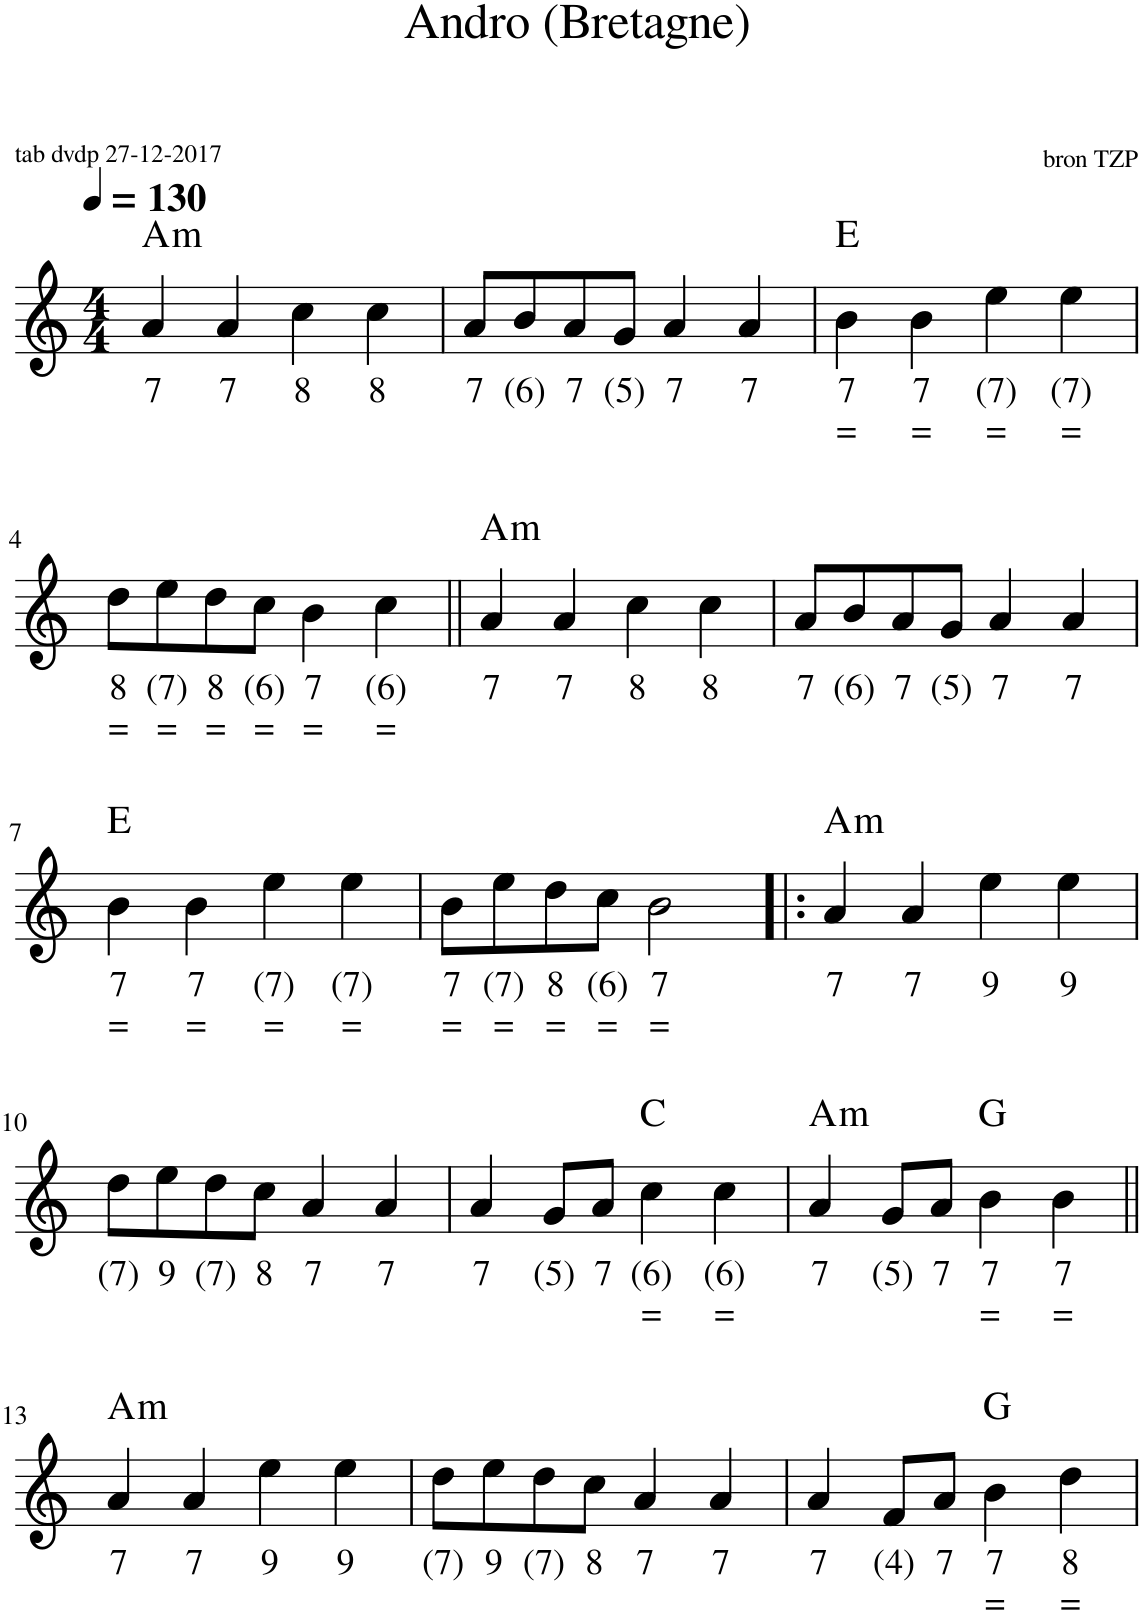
**kern	**text	**text	**kern	**text	**text	**harte
*part2	*part2	*part2	*part1	*part1	*part1	*part1
*staff2	*staff2	*staff2	*staff1	*staff1	*staff1	*
*I"Stem	*	*	*I"Stem	*	*	*
*stria5	*	*	*	*	*	*
*clefG2	*	*	*clefG2	*	*	*
*k[]	*	*	*k[]	*	*	*
*M4/4	*	*	*M4/4	*	*	*
*MM130	*	*	*MM130	*	*	*
=1	=1	=1	=1	=1	=1	=1
!LO:TX:a:t=okt lager	!	!	!	!	!	!
!	!	!	!	!LO:LY:b	!	!LO:H:kt=m
4A	3	.	4a/	7	.	A:min
!	!	!	!	!LO:LY:b	!	!
4A	3	.	4a/	7	.	.
!	!	!	!	!LO:LY:b	!	!
4c	4	.	4cc\	8	.	.
!	!	!	!	!LO:LY:b	!	!
4c	4	.	4cc\	8	.	.
=2	=2	=2	=2	=2	=2	=2
!	!	!	!	!LO:LY:b	!	!
8A/L	3	.	8a/L	7	.	.
!	!	!	!	!LO:LY:b	!	!
8B/J	(2)	.	8b/	(6)	.	.
!	!	!	!	!LO:LY:b	!	!
8A/L	3	.	8a/	7	.	.
!	!	!	!	!LO:LY:b	!	!
8G/J	3	.	8g/J	(5)	.	.
!	!	!	!	!LO:LY:b	!	!
4A	3	.	4a/	7	.	.
!	!	!	!	!LO:LY:b	!	!
4A	3	.	4a/	7	.	.
=3	=3	=3	=3	=3	=3	=3
!	!	!	!	!LO:LY:b	!LO:LY:b	!
4B	4	=	4b\	7	=	E:maj
!	!	!	!	!LO:LY:b	!LO:LY:b	!
4B	4	=	4b\	7	=	.
!	!	!	!	!LO:LY:b	!LO:LY:b	!
4e	(4)	=	4ee\	(7)	=	.
!	!	!	!	!LO:LY:b	!LO:LY:b	!
4e	(4)	=	4ee\	(7)	=	.
!!LO:LB:g=z
=4	=4	=4	=4	=4	=4	=4
!	!	!	!	!LO:LY:b	!LO:LY:b	!
8B/L	4	=	8dd\L	8	=	.
!	!	!	!	!LO:LY:b	!LO:LY:b	!
8e/J	(4)	=	8ee\	(7)	=	.
!	!	!	!	!LO:LY:b	!LO:LY:b	!
8d/L	5	=	8dd\	8	=	.
!	!	!	!	!LO:LY:b	!LO:LY:b	!
8c/J	(3)	=	8cc\J	(6)	=	.
!	!	!	!	!LO:LY:b	!LO:LY:b	!
4B	4	=	4b\	7	=	.
!	!	!	!	!LO:LY:b	!LO:LY:b	!
4c	(3)	=	4cc\	(6)	=	.
=5||	=5||	=5||	=5||	=5||	=5||	=5||
!	!	!	!	!LO:LY:b	!	!LO:H:kt=m
4A	3	.	4a/	7	.	A:min
!	!	!	!	!LO:LY:b	!	!
4A	3	.	4a/	7	.	.
!	!	!	!	!LO:LY:b	!	!
4c	4	.	4cc\	8	.	.
!	!	!	!	!LO:LY:b	!	!
4c	4	.	4cc\	8	.	.
=6	=6	=6	=6	=6	=6	=6
!	!	!	!	!LO:LY:b	!	!
8A/L	3	.	8a/L	7	.	.
!	!	!	!	!LO:LY:b	!	!
8B/J	(2)	.	8b/	(6)	.	.
!	!	!	!	!LO:LY:b	!	!
8A/L	3	.	8a/	7	.	.
!	!	!	!	!LO:LY:b	!	!
8G/J	3	.	8g/J	(5)	.	.
!	!	!	!	!LO:LY:b	!	!
4A	3	.	4a/	7	.	.
!	!	!	!	!LO:LY:b	!	!
4A	3	.	4a/	7	.	.
!!LO:LB:g=z
=7	=7	=7	=7	=7	=7	=7
!	!	!	!	!LO:LY:b	!LO:LY:b	!
4B	4	=	4b\	7	=	E:maj
!	!	!	!	!LO:LY:b	!LO:LY:b	!
4B	4	=	4b\	7	=	.
!	!	!	!	!LO:LY:b	!LO:LY:b	!
4e	(4)	=	4ee\	(7)	=	.
!	!	!	!	!LO:LY:b	!LO:LY:b	!
4e	(4)	=	4ee\	(7)	=	.
=8	=8	=8	=8	=8	=8	=8
!	!	!	!	!LO:LY:b	!LO:LY:b	!
8B/L	4	=	8b\L	7	=	.
!	!	!	!	!LO:LY:b	!LO:LY:b	!
8e/J	(4)	=	8ee\	(7)	=	.
!	!	!	!	!LO:LY:b	!LO:LY:b	!
8d/L	5	=	8dd\	8	=	.
!	!	!	!	!LO:LY:b	!LO:LY:b	!
8c/J	(3)	=	8cc\J	(6)	=	.
!	!	!	!	!LO:LY:b	!LO:LY:b	!
2B	4	=	2b\	7	=	.
=9!|:	=9!|:	=9!|:	=9!|:	=9!|:	=9!|:	=9!|:
!	!	!	!	!LO:LY:b	!	!LO:H:kt=m
4A	3	.	4a/	7	.	A:min
!	!	!	!	!LO:LY:b	!	!
4A	3	.	4a/	7	.	.
!	!	!	!	!LO:LY:b	!	!
4c	4	.	4ee\	9	.	.
!	!	!	!	!LO:LY:b	!	!
4c	4	.	4ee\	9	.	.
!!LO:LB:g=z
=10	=10	=10	=10	=10	=10	=10
!	!	!	!	!LO:LY:b	!	!
8d/L	(3)	.	8dd\L	(7)	.	.
!	!	!	!	!LO:LY:b	!	!
8e/J	5	.	8ee\	9	.	.
!	!	!	!	!LO:LY:b	!	!
8d/L	(3)	.	8dd\	(7)	.	.
!	!	!	!	!LO:LY:b	!	!
8c/J	4	.	8cc\J	8	.	.
!	!	!	!	!LO:LY:b	!	!
4A	3	.	4a/	7	.	.
!	!	!	!	!LO:LY:b	!	!
4A	3	.	4a/	7	.	.
=11	=11	=11	=11	=11	=11	=11
!	!	!	!	!LO:LY:b	!	!
4A	3	.	4a/	7	.	.
!	!	!	!	!LO:LY:b	!	!
8G/L	3	=	8g/L	(5)	.	.
!	!	!	!	!LO:LY:b	!	!
8A/J	3	.	8a/J	7	.	.
!	!	!	!	!LO:LY:b	!LO:LY:b	!
4c	(3)	=	4cc\	(6)	=	C:maj
!	!	!	!	!LO:LY:b	!LO:LY:b	!
4c	(3)	=	4cc\	(6)	=	.
=12	=12	=12	=12	=12	=12	=12
!	!	!	!	!LO:LY:b	!	!LO:H:kt=m
4A	3	.	4a/	7	.	A:min
!	!	!	!	!LO:LY:b	!	!
8G/L	3	=	8g/L	(5)	.	.
!	!	!	!	!LO:LY:b	!	!
8A/J	3	.	8a/J	7	.	.
!	!	!	!	!LO:LY:b	!LO:LY:b	!
4B	4	=	4b\	7	=	G:maj
!	!	!	!	!LO:LY:b	!LO:LY:b	!
4B	4	=	4b\	7	=	.
!!LO:LB:g=z
=13||	=13||	=13||	=13||	=13||	=13||	=13||
!	!	!	!	!LO:LY:b	!	!LO:H:kt=m
4A	3	.	4a/	7	.	A:min
!	!	!	!	!LO:LY:b	!	!
4A	3	.	4a/	7	.	.
!	!	!	!	!LO:LY:b	!	!
4c	4	.	4ee\	9	.	.
!	!	!	!	!LO:LY:b	!	!
4c	4	.	4ee\	9	.	.
=14	=14	=14	=14	=14	=14	=14
!	!	!	!	!LO:LY:b	!	!
8d/L	(3)	.	8dd\L	(7)	.	.
!	!	!	!	!LO:LY:b	!	!
8e/J	5	.	8ee\	9	.	.
!	!	!	!	!LO:LY:b	!	!
8d/L	(3)	.	8dd\	(7)	.	.
!	!	!	!	!LO:LY:b	!	!
8c/J	4	.	8cc\J	8	.	.
!	!	!	!	!LO:LY:b	!	!
4A	3	.	4a/	7	.	.
!	!	!	!	!LO:LY:b	!	!
4A	3	.	4a/	7	.	.
=15	=15	=15	=15	=15	=15	=15
!	!	!	!	!LO:LY:b	!	!
4A	3	.	4a/	7	.	.
!	!	!	!	!LO:LY:b	!	!
8F/L	2	.	8f/L	(4)	.	.
!	!	!	!	!LO:LY:b	!	!
8A/J	3	.	8a/J	7	.	.
!	!	!	!	!LO:LY:b	!LO:LY:b	!
4B	4	=	4b\	7	=	G:maj
!	!	!	!	!LO:LY:b	!LO:LY:b	!
4d	5	=	4dd\	8	=	.
=	=	=	=	=	=	=
*-	*-	*-	*-	*-	*-	*-
